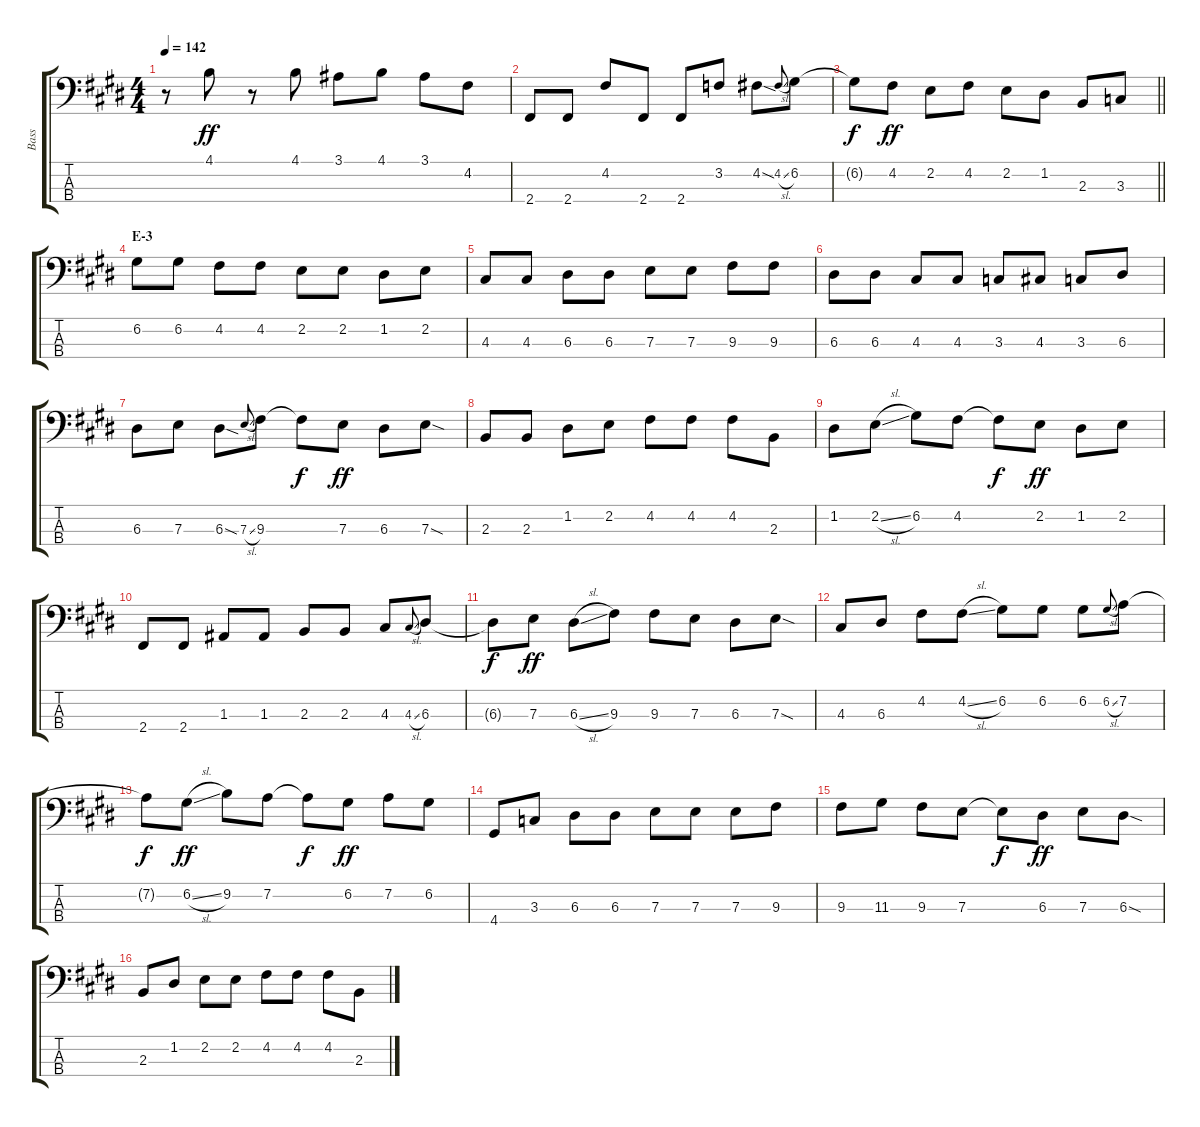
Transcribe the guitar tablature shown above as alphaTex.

\track ("Bass" "Bass") {instrument electricbasspick}
\staff {score tabs}
\tuning (G2 D2 A1 E1) {hide}
\ts (4 4)
\tempo 142
\clef f4
\ks e
r.8{dy ff} 4.1.8 r.8 4.1.8 3.1.8 4.1.8 3.1.8 4.2.8 |
2.4.8 2.4.8 4.2.8 2.4.8 2.4.8 3.2.8 4.2{sod}.8 4.2{sl}.8{gr onbeat} 6.2.8 |
\barLineRight lightlight
6.2{t}.8{dy f} 4.2.8{dy ff} 2.2.8 4.2.8 2.2.8 1.2.8 2.3.8 3.3.8 |
\section ("" "E-3")
6.2.8 6.2.8 4.2.8 4.2.8 2.2.8 2.2.8 1.2.8 2.2.8 |
4.3.8 4.3.8 6.3.8 6.3.8 7.3.8 7.3.8 9.3.8 9.3.8 |
6.3.8 6.3.8 4.3.8 4.3.8 3.3.8 4.3.8 3.3.8 6.3.8 |
6.3.8 7.3.8 6.3{sod}.8 7.3{sl}.8{gr onbeat} 9.3.8 9.3{t}.8{dy f} 7.3.8{dy ff} 6.3.8 7.3{sod}.8 |
2.3.8 2.3.8 1.2.8 2.2.8 4.2.8 4.2.8 4.2.8 2.3.8 |
1.2.8 2.2{sl}.8 6.2.8 4.2.8 4.2{t}.8{dy f} 2.2.8{dy ff} 1.2.8 2.2.8 |
2.4.8 2.4.8 1.3.8 1.3.8 2.3.8 2.3.8 4.3.8 4.3{sl}.8{gr onbeat} 6.3.8 |
6.3{t}.8{dy f} 7.3.8{dy ff} 6.3{sl}.8 9.3.8 9.3.8 7.3.8 6.3.8 7.3{sod}.8 |
4.3.8 6.3.8 4.2.8 4.2{sl}.8 6.2.8 6.2.8 6.2.8 6.2{sl}.8{gr onbeat} 7.2.8 |
7.2{t}.8{dy f} 6.2{sl}.8{dy ff} 9.2.8 7.2.8 7.2{t}.8{dy f} 6.2.8{dy ff} 7.2.8 6.2.8 |
4.4.8 3.3.8 6.3.8 6.3.8 7.3.8 7.3.8 7.3.8 9.3.8 |
9.3.8 11.3.8 9.3.8 7.3.8 7.3{t}.8{dy f} 6.3.8{dy ff} 7.3.8 6.3{sod}.8 |
2.3.8 1.2.8 2.2.8 2.2.8 4.2.8 4.2.8 4.2.8 2.3.8
